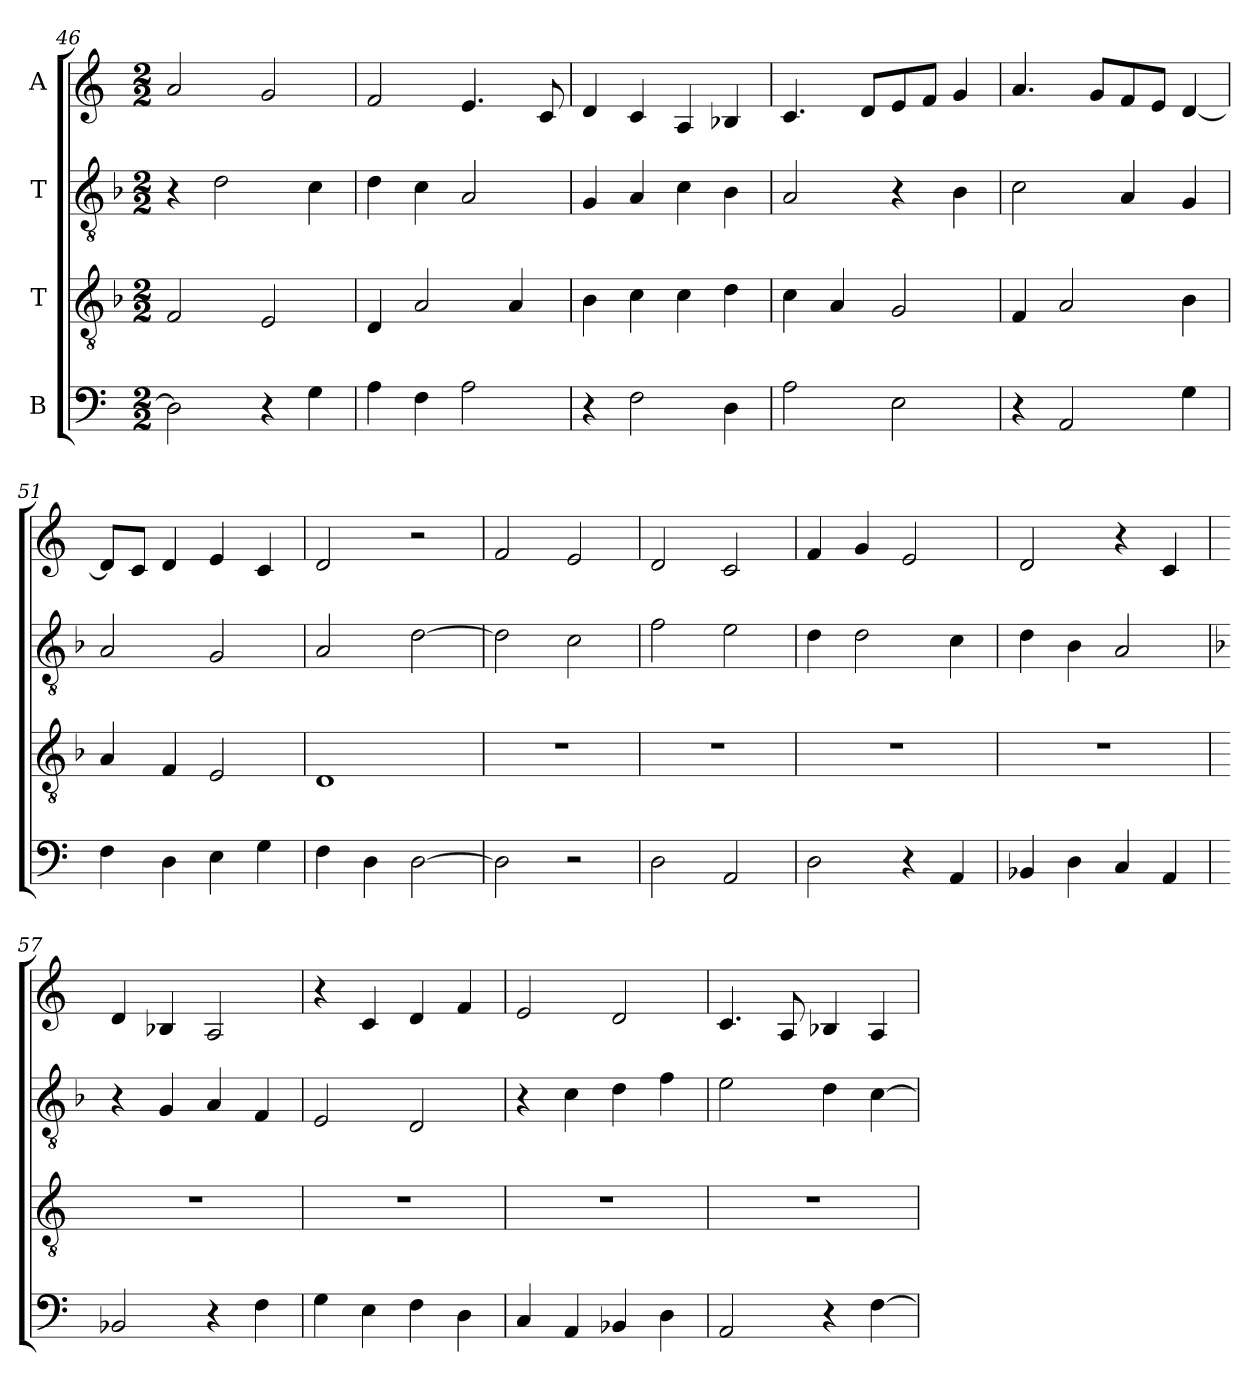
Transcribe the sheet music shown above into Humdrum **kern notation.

**kern	**kern	**kern	**kern
*part4	*part3	*part2	*part1
*staff4	*staff3	*staff2	*staff1
*I"B	*I"T	*I"T	*I"A
*clefF4	*clefGv2	*clefGv2	*clefG2
*k[]	*k[b-]	*k[b-]	*k[]
*C:	*F:	*F:	*C:
*M2/2	*M2/2	*M2/2	*M2/2
=46	=46	=46	=46
2D\]	2F/	4r	2a/
.	.	2d\	.
4r	2E/	.	2g/
4G\	.	4c\	.
=47	=47	=47	=47
4A\	4D/	4d\	2f/
4F\	2A/	4c\	.
2A\	.	2A/	4.e/
.	4A/	.	.
.	.	.	8c/
=48	=48	=48	=48
4r	4B-\	4G/	4d/
2F\	4c\	4A/	4c/
.	4c\	4c\	4A/
4D\	4d\	4B-\	4B-X/
!!LO:PB:g=z
=49	=49	=49	=49
2A\	4c\	2A/	4.c/
.	4A/	.	.
.	.	.	8d/L
2E\	2G/	4r	8e/
.	.	.	8f/J
.	.	4B-\	4g/
=50	=50	=50	=50
4r	4F/	2c\	4.a/
2AA/	2A/	.	.
.	.	.	8g/L
.	.	4A/	8f/
.	.	.	8e/J
4G\	4B-\	4G/	[4d/
=51	=51	=51	=51
4F\	4A/	2A/	8d/L]
.	.	.	8c/J
4D\	4F/	.	4d/
4E\	2E/	2G/	4e/
4G\	.	.	4c/
=52	=52	=52	=52
4F\	1D	2A/	2d/
4D\	.	.	.
[2D\	.	[2d\	2r
=53	=53	=53	=53
2D\]	1rd	2d\]	2f/
2r	.	2c\	2e/
=54	=54	=54	=54
2D\	1rd	2f\	2d/
2AA/	.	2e\	2c/
=55	=55	=55	=55
2D\	1rd	4d\	4f/
.	.	2d\	4g/
4r	.	.	2e/
4AA/	.	4c\	.
=56	=56	=56	=56
4BB-X/	1rd	4d\	2d/
4D\	.	4B-\	.
4C/	.	2A/	4r
4AA/	.	.	4c/
!!LO:LB:g=z
=57	=57	=57	=57
*	*k[]	*	*
*	*C:	*	*
2BB-X/	1rd	4r	4d/
.	.	4G/	4B-X/
4r	.	4A/	2A/
4F\	.	4F/	.
=58	=58	=58	=58
4G\	1rd	2E/	4r
4E\	.	.	4c/
4F\	.	2D/	4d/
4D\	.	.	4f/
=59	=59	=59	=59
4C/	1rd	4r	2e/
4AA/	.	4c\	.
4BB-X/	.	4d\	2d/
4D\	.	4f\	.
=60	=60	=60	=60
2AA/	1rd	2e\	4.c/
.	.	.	8A/
4r	.	4d\	4B-X/
[4F\	.	[4c\	4A/
=	=	=	=
*-	*-	*-	*-
